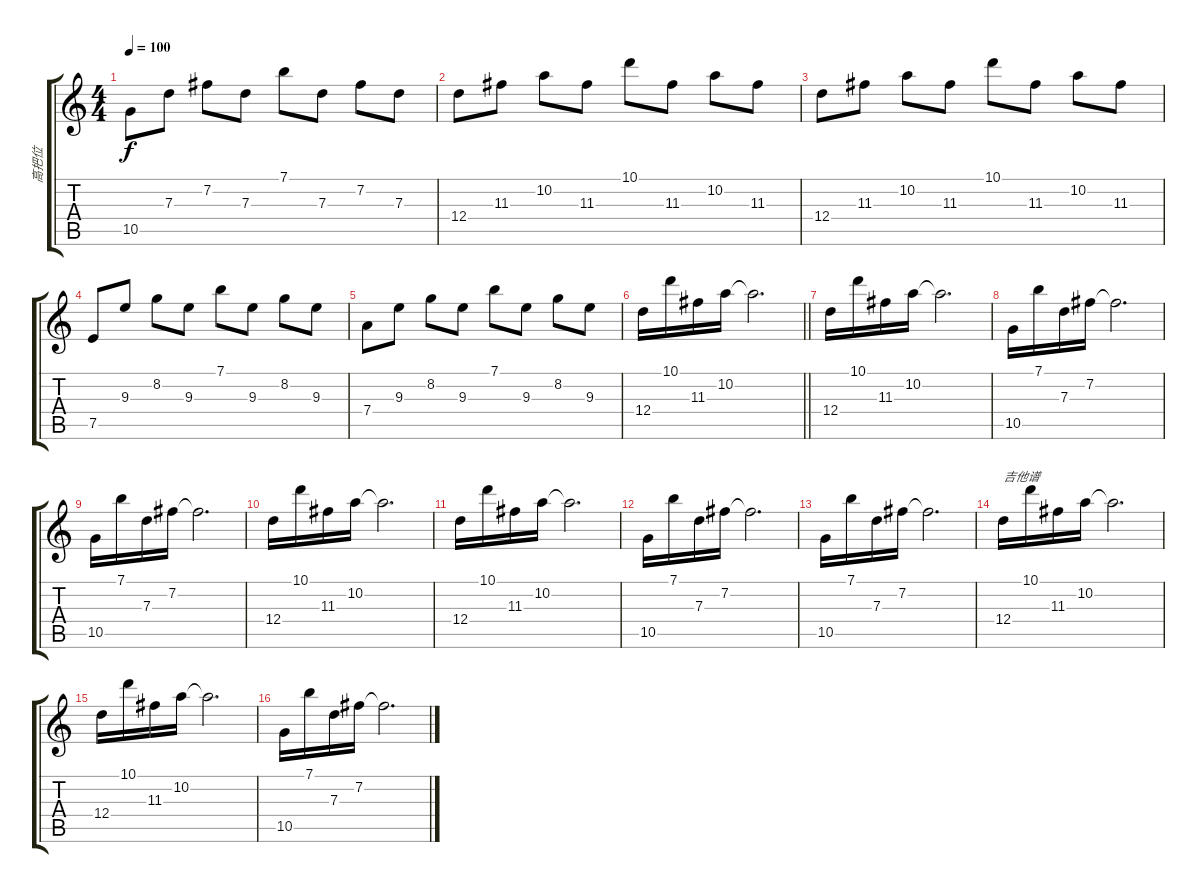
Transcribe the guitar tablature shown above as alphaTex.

\track ("高把位" "高把位") {instrument acousticguitarsteel}
\staff {score tabs}
\tuning (E4 B3 G3 D3 A2 E2) {hide}
\ts (4 4)
\tempo 100
\clef g2
\ks c
10.5.8{dy f} 7.3.8 7.2.8 7.3.8 7.1.8 7.3.8 7.2.8 7.3.8 |
12.4.8 11.3.8 10.2.8 11.3.8 10.1.8 11.3.8 10.2.8 11.3.8 |
12.4.8 11.3.8 10.2.8 11.3.8 10.1.8 11.3.8 10.2.8 11.3.8 |
7.5.8 9.3.8 8.2.8 9.3.8 7.1.8 9.3.8 8.2.8 9.3.8 |
7.4.8 9.3.8 8.2.8 9.3.8 7.1.8 9.3.8 8.2.8 9.3.8 |
\barLineRight lightlight
12.4.16 10.1.16 11.3.16 10.2.16 10.2{t}.2{d} |
12.4.16 10.1.16 11.3.16 10.2.16 10.2{t}.2{d} |
10.5.16 7.1.16 7.3.16 7.2.16 7.2{t}.2{d} |
10.5.16 7.1.16 7.3.16 7.2.16 7.2{t}.2{d} |
12.4.16 10.1.16 11.3.16 10.2.16 10.2{t}.2{d} |
12.4.16 10.1.16 11.3.16 10.2.16 10.2{t}.2{d} |
10.5.16 7.1.16 7.3.16 7.2.16 7.2{t}.2{d} |
10.5.16 7.1.16 7.3.16 7.2.16 7.2{t}.2{d} |
12.4.16{txt "吉他谱"} 10.1.16 11.3.16 10.2.16 10.2{t}.2{d} |
12.4.16 10.1.16 11.3.16 10.2.16 10.2{t}.2{d} |
10.5.16 7.1.16 7.3.16 7.2.16 7.2{t}.2{d}
